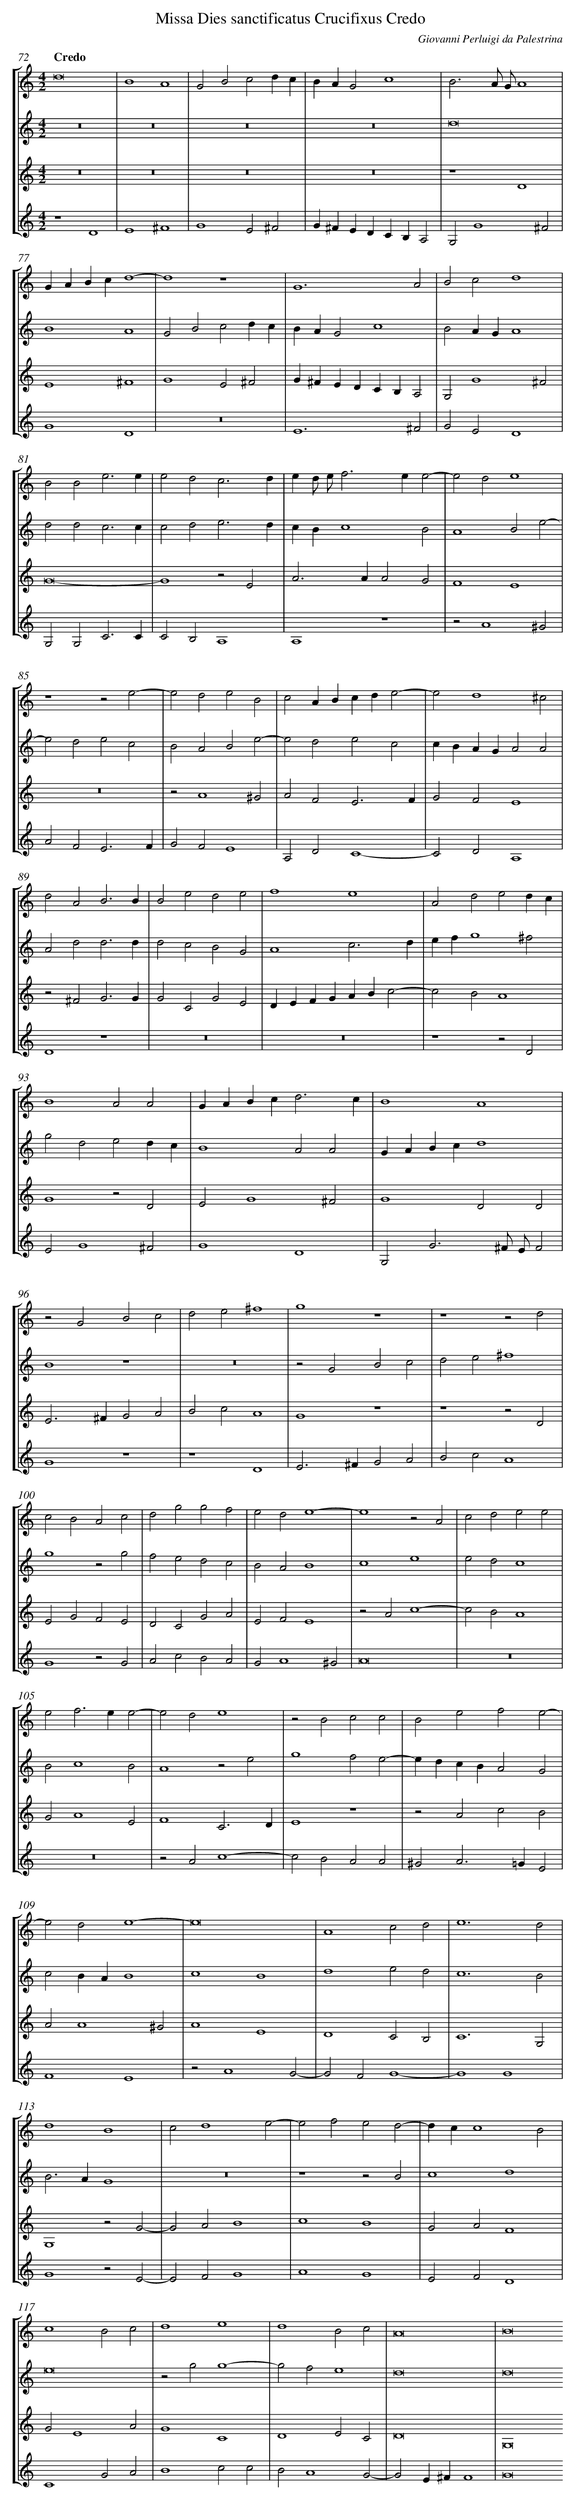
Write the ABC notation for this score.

X:1
T: Missa Dies sanctificatus Crucifixus Credo
C: Giovanni Perluigi da Palestrina
L: 1/4
M: 4/2
Q: "Credo"
%%staves [1 2 3 4]
V: 1 clef=treble
V: 2 clef=treble
V: 3 clef=treble
V: 4 clef=treble
K: C
[V:1] d8 |
[V:2] z8 |
[V:3] z8 |
[V:4] z4D4 |
[V:1] B4A4 |
[V:2] z8 |
[V:3] z8 |
[V:4] E4^F4 |
[V:1] G2B2c2dc |
[V:2] z8 |
[V:3] z8 |
[V:4] G4E2^F2 |
[V:1] BAG2c4 |
[V:2] z8 |
[V:3] z8 |
[V:4] G^FEDCB,A,2 |
[V:1] B3A/ G/A4 |
[V:2] d8 |
[V:3] z4D4 |
[V:4] G,2G4^F2 |
[V:1] GABcd4- |
[V:2] B4A4 |
[V:3] E4^F4 |
[V:4] G4D4 |
[V:1] d4z4 |
[V:2] G2B2c2dc |
[V:3] G4E2^F2 |
[V:4] z8 |
[V:1] G6A2 |
[V:2] BAG2c4 |
[V:3] G^FEDCB,A,2 |
[V:4] E6^F2 |
[V:1] B2c2d4 |
[V:2] B2AGA4 |
[V:3] G,2G4^F2 |
[V:4] G2E2D4 |
[V:1] B2B2e3e |
[V:2] d2d2c3c |
[V:3] G8- |
[V:4] G,2G,2C3C |
[V:1] e2d2c3d |
[V:2] c2d2e3d |
[V:3] G4z2E2 |
[V:4] C2B,2A,4 |
[V:1] ed/ e/f2>e2e2- |
[V:2] cBc4B2 |
[V:3] A2>A2A2G2 |
[V:4] A,4z4 |
[V:1] e2d2e4 |
[V:2] A4B2e2- |
[V:3] F4E4 |
[V:4] z2A4^G2 |
[V:1] z4z2e2- |
[V:2] e2d2e2c2 |
[V:3] z8 |
[V:4] A2F2E3F |
[V:1] e2d2e2B2 |
[V:2] B2A2B2e2- |
[V:3] z2A4^G2 |
[V:4] G2F2E4 |
[V:1] c2ABcde2- |
[V:2] e2d2e2c2 |
[V:3] A2F2E3F |
[V:4] A,2D2C4- |
[V:1] e2d4^c2 |
[V:2] cBAGA2A2 |
[V:3] G2F2E4 |
[V:4] C2D2A,4 |
[V:1] d2A2B3B |
[V:2] A2d2d3d |
[V:3] z2^F2G3G |
[V:4] D4z4 |
[V:1] B2e2d2e2 |
[V:2] d2c2B2G2 |
[V:3] G2C2G2E2 |
[V:4] z8 |
[V:1] f4e4 |
[V:2] A4c3d |
[V:3] DEFGABc2- |
[V:4] z8 |
[V:1] A2d2e2dc |
[V:2] efg4^f2 |
[V:3] c2B2A4 |
[V:4] z4z2D2 |
[V:1] B4A2A2 |
[V:2] g2d2e2dc |
[V:3] G4z2D2 |
[V:4] E2G4^F2 |
[V:1] GABc2<d2c |
[V:2] B4A2A2 |
[V:3] E2G4^F2 |
[V:4] G4D4 |
[V:1] B4A4 |
[V:2] GABcd4 |
[V:3] G4D2D2 |
[V:4] G,2G3^F/ E/F2 |
[V:1] z2G2B2c2 |
[V:2] B4z4 |
[V:3] E2>^F2G2A2 |
[V:4] G4z4 |
[V:1] d2e2^f4 |
[V:2] z8 |
[V:3] B2c2A4 |
[V:4] z4D4 |
[V:1] g4z4 |
[V:2] z2G2B2c2 |
[V:3] G4z4 |
[V:4] E2>^F2G2A2 |
[V:1] z4z2d2 |
[V:2] d2e2^f4 |
[V:3] z4z2D2 |
[V:4] B2c2A4 |
[V:1] c2B2A2c2 |
[V:2] g4z2g2 |
[V:3] E2G2F2E2 |
[V:4] G4z2G2 |
[V:1] d2g2g2f2 |
[V:2] f2e2d2c2 |
[V:3] D2C2G2A2 |
[V:4] A2c2B2A2 |
[V:1] e2d2e4- |
[V:2] B2A2B4 |
[V:3] E2F2E4 |
[V:4] G2A4^G2 |
[V:1] e4z2A2 |
[V:2] c4e4 |
[V:3] z2A2c4- |
[V:4] A8 |
[V:1] c2d2e2e2 |
[V:2] e2d2c4 |
[V:3] c2B2A4 |
[V:4] z8 |
[V:1] e2f2>e2e2- |
[V:2] B2c4B2 |
[V:3] G2A4E2 |
[V:4] z8 |
[V:1] e2d2e4 |
[V:2] A4z2e2 |
[V:3] F4C3D |
[V:4] z2A2c4- |
[V:1] z2B2c2c2 |
[V:2] g4f2e2- |
[V:3] E4z4 |
[V:4] c2B2A2A2 |
[V:1] B2e2f2e2- |
[V:2] edcBA2G2 |
[V:3] z2A2c2B2 |
[V:4] ^G2A2>=G2E2 |
[V:1] e2d2e4- |
[V:2] c2BAB4 |
[V:3] A2A4^G2 |
[V:4] F4E4 |
[V:1] e8 |
[V:2] c4B4 |
[V:3] A4E4 |
[V:4] z2A4G2- |
[V:1] A4c2d2 |
[V:2] d4e2d2 |
[V:3] D4C2B,2 |
[V:4] G2F2G4- |
[V:1] e6d2 |
[V:2] c6B2 |
[V:3] C6G,2 |
[V:4] G4G4 |
[V:1] d4B4 |
[V:2] B2>A2G4 |
[V:3] G,4z2G2- |
[V:4] G4z2E2- |
[V:1] c2d4e2- |
[V:2] z8 |
[V:3] G2A2B4 |
[V:4] E2F2G4 |
[V:1] e2f2e2d2- |
[V:2] z4z2B2 |
[V:3] c4B4 |
[V:4] A4G4 |
[V:1] dcc4B2 |
[V:2] c4d4 |
[V:3] G2A2F4 |
[V:4] E2F2D4 |
[V:1] c4B2c2 |
[V:2] e8 |
[V:3] G2E4A2 |
[V:4] C4G2A2 |
[V:1] d4e4 |
[V:2] z2g2g4- |
[V:3] G4C4 |
[V:4] B4c2c2 |
[V:1] d4B2c2 |
[V:2] g2f2e4 |
[V:3] D4E2C2 |
[V:4] B2A4G2- |
[V:1] A8 |
[V:2] d8 |
[V:3] D8 |
[V:4] G2E^FF4 |
[V:1] B8
[V:2] d8
[V:3] G,8
[V:4] G8
